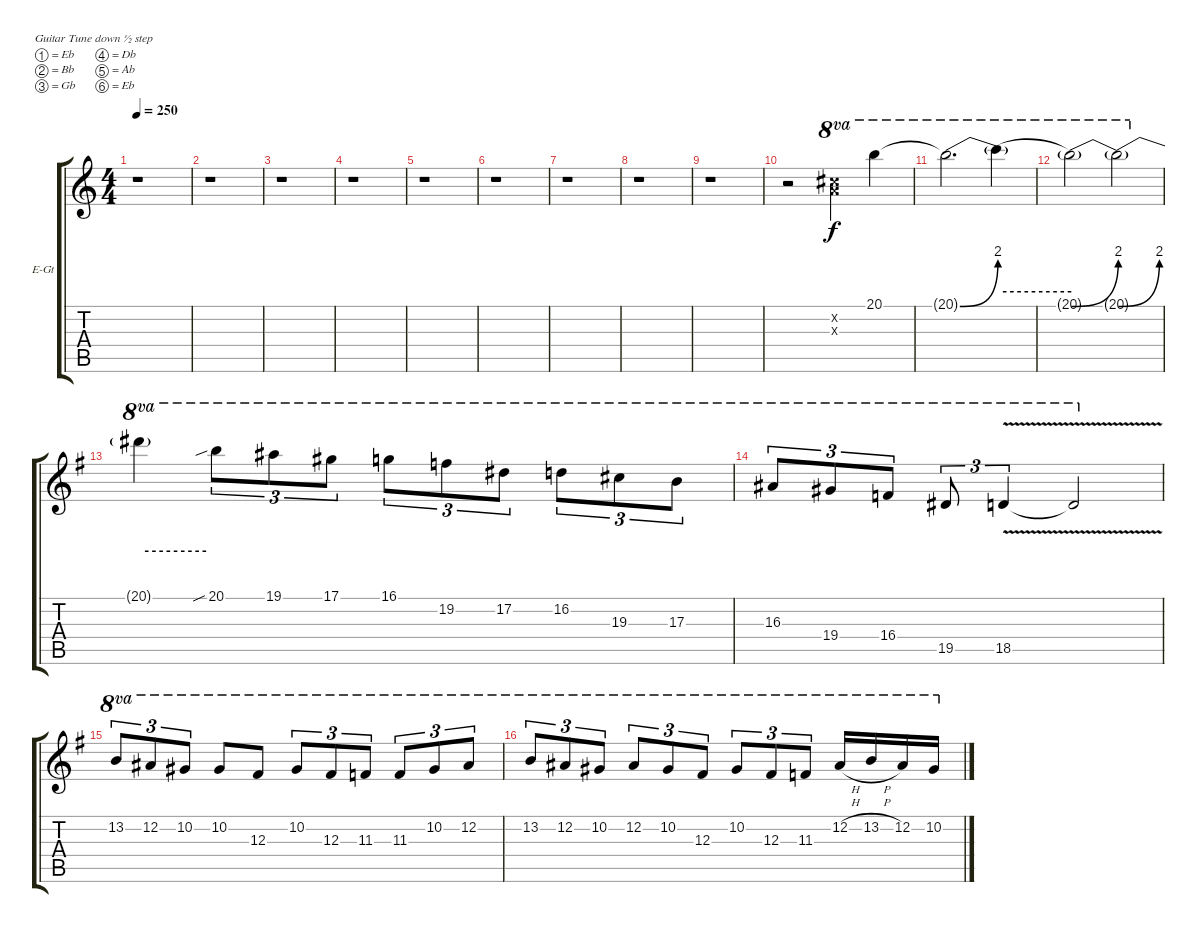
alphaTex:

\bracketExtendMode groupsimilarinstruments
\firstSystemTrackNameOrientation horizontal
\otherSystemsTrackNameOrientation horizontal
\track ("Gitár 3 (Yngwie Malmsteen)" "E-Gt") {instrument distortionguitar}
\staff {score tabs}
\tuning (Eb4 Bb3 Gb3 Db3 Ab2 Eb2)
\ts (4 4)
\tempo 250
\clef g2
\ks c
r.1{dy f} |
r.1 |
r.1 |
r.1 |
r.1 |
r.1 |
r.1 |
r.1 |
r.1 |
r.2 (15.2{x} 15.3{x}).4{ot 8va} 20.1.4{ot 8va} |
20.1{be (bend 0 0 60 8) t}.2{d ot 8va} 20.1{be (hold 0 2 60 2) t}.4{ot 8va} |
20.1{be (bend 0 0 60 8) t}.2{ot 8va} 20.1{be (bend 0 0 60 8) t}.2{ot 8va} |
\ks g
20.1{be (hold 0 8 60 8) t}.4{ot 8va} 20.1{sib}.8{tu (3 2) ot 8va} 19.1.8{tu (3 2) ot 8va} 17.1.8{tu (3 2) ot 8va} 16.1.8{tu (3 2) ot 8va} 19.2.8{tu (3 2) ot 8va} 17.2.8{tu (3 2) ot 8va} 16.2.8{tu (3 2) ot 8va} 19.3.8{tu (3 2) ot 8va} 17.3.8{tu (3 2) ot 8va} |
16.3.8{tu (3 2) ot 8va} 19.4.8{tu (3 2) ot 8va} 16.4.8{tu (3 2) ot 8va} 19.5.8{tu (3 2) ot 8va} 18.5{v}.4{tu (3 2) ot 8va} 18.5{v t}.2{ot 8va} |
13.2.8{tu (3 2) ot 8va} 12.2.8{tu (3 2) ot 8va} 10.2.8{tu (3 2) ot 8va} 10.2.8{ot 8va} 12.3.8{ot 8va} 10.2.8{tu (3 2) ot 8va} 12.3.8{tu (3 2) ot 8va} 11.3.8{tu (3 2) ot 8va} 11.3.8{tu (3 2) ot 8va} 10.2.8{tu (3 2) ot 8va} 12.2.8{tu (3 2) ot 8va} |
13.2.8{tu (3 2) ot 8va} 12.2.8{tu (3 2) ot 8va} 10.2.8{tu (3 2) ot 8va} 12.2.8{tu (3 2) ot 8va} 10.2.8{tu (3 2) ot 8va} 12.3.8{tu (3 2) ot 8va} 10.2.8{tu (3 2) ot 8va} 12.3.8{tu (3 2) ot 8va} 11.3.8{tu (3 2) ot 8va} 12.2{h}.16{ot 8va} 13.2{h}.16{ot 8va} 12.2.16{ot 8va} 10.2.16{ot 8va}
